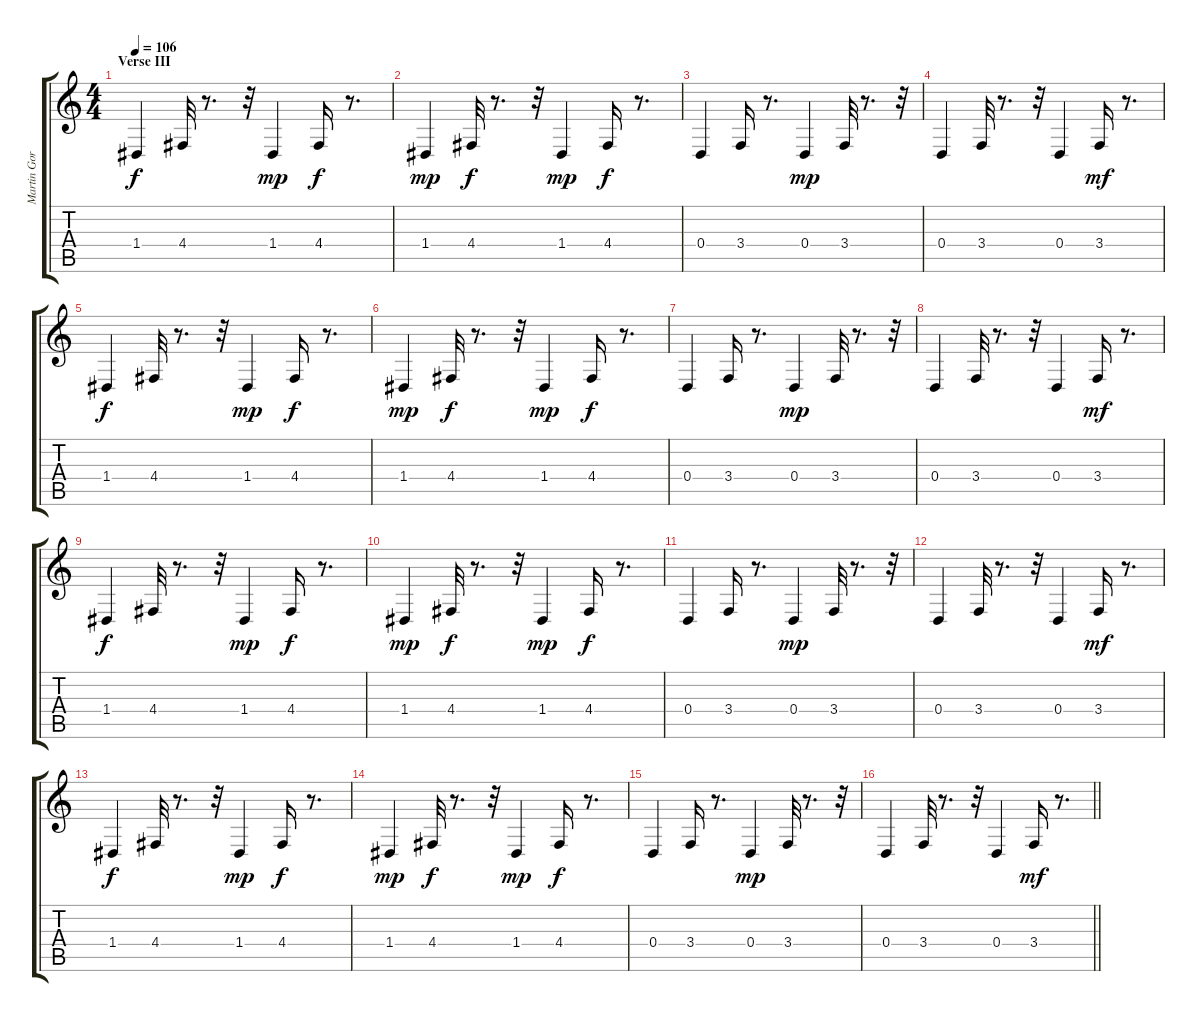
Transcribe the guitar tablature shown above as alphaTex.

\track ("Martin Gore - Keyboard II" "Martin Gor") {instrument stringensemble1}
\staff {score tabs}
\tuning (E4 B3 G3 D3 A2 E2) {hide}
\ts (4 4)
\section ("" "Verse III")
\tempo 106
\clef g2
\ks c
1.4.4{dy f} 4.4.32 r.8{d} r.32 1.4.4{dy mp} 4.4.16{dy f} r.8{d} |
1.4.4{dy mp} 4.4.32{dy f} r.8{d} r.32 1.4.4{dy mp} 4.4.16{dy f} r.8{d} |
0.4.4 3.4.16 r.8{d} 0.4.4{dy mp} 3.4.32 r.8{d} r.32 |
0.4.4 3.4.32 r.8{d} r.32 0.4.4 3.4.16{dy mf} r.8{d} |
1.4.4{dy f} 4.4.32 r.8{d} r.32 1.4.4{dy mp} 4.4.16{dy f} r.8{d} |
1.4.4{dy mp} 4.4.32{dy f} r.8{d} r.32 1.4.4{dy mp} 4.4.16{dy f} r.8{d} |
0.4.4 3.4.16 r.8{d} 0.4.4{dy mp} 3.4.32 r.8{d} r.32 |
0.4.4 3.4.32 r.8{d} r.32 0.4.4 3.4.16{dy mf} r.8{d} |
1.4.4{dy f} 4.4.32 r.8{d} r.32 1.4.4{dy mp} 4.4.16{dy f} r.8{d} |
1.4.4{dy mp} 4.4.32{dy f} r.8{d} r.32 1.4.4{dy mp} 4.4.16{dy f} r.8{d} |
0.4.4 3.4.16 r.8{d} 0.4.4{dy mp} 3.4.32 r.8{d} r.32 |
0.4.4 3.4.32 r.8{d} r.32 0.4.4 3.4.16{dy mf} r.8{d} |
1.4.4{dy f} 4.4.32 r.8{d} r.32 1.4.4{dy mp} 4.4.16{dy f} r.8{d} |
1.4.4{dy mp} 4.4.32{dy f} r.8{d} r.32 1.4.4{dy mp} 4.4.16{dy f} r.8{d} |
0.4.4 3.4.16 r.8{d} 0.4.4{dy mp} 3.4.32 r.8{d} r.32 |
\barLineRight lightlight
0.4.4 3.4.32 r.8{d} r.32 0.4.4 3.4.16{dy mf} r.8{d}
